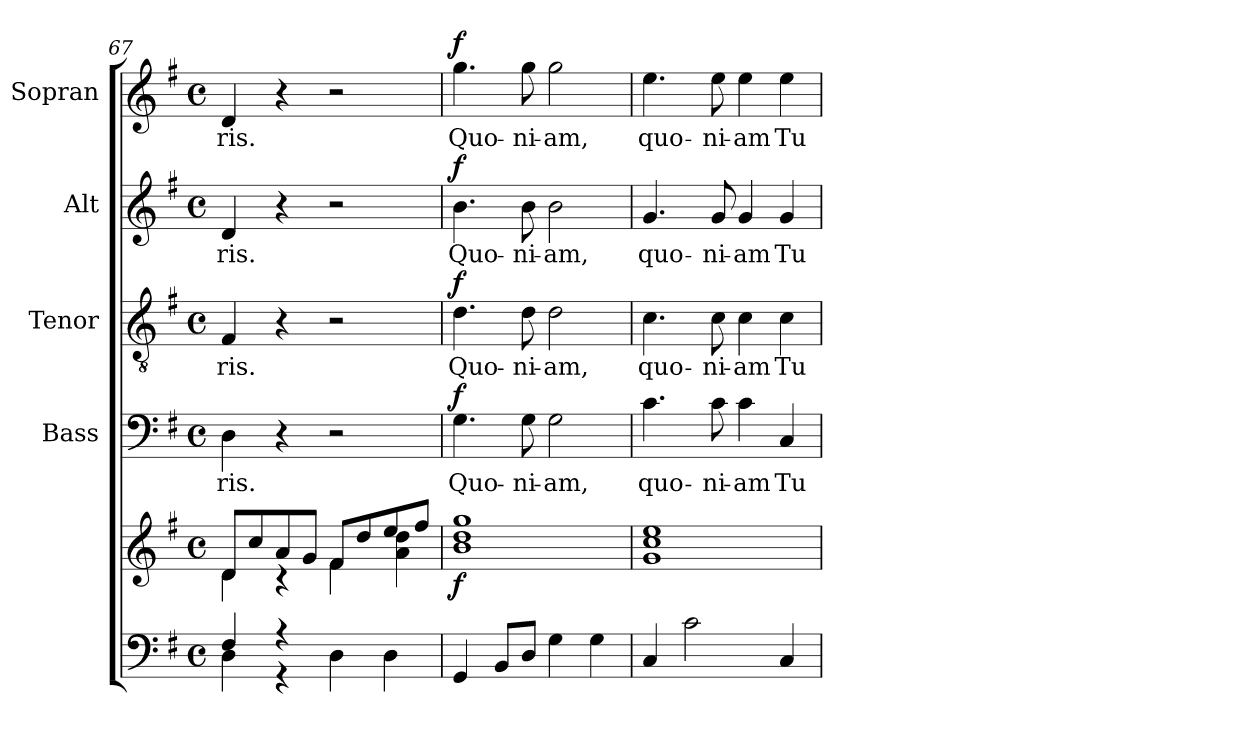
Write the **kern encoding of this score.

**kern	**kern	**dynam	**kern	**text	**dynam	**kern	**text	**dynam	**kern	**text	**dynam	**kern	**text	**dynam
*part5	*part5	*part5	*part4	*part4	*part4	*part3	*part3	*part3	*part2	*part2	*part2	*part1	*part1	*part1
*staff6	*staff5	*staff5/6	*staff4	*staff4	*staff4	*staff3	*staff3	*staff3	*staff2	*staff2	*staff2	*staff1	*staff1	*staff1
*	*	*	*I"Bass	*	*	*I"Tenor	*	*	*I"Alt	*	*	*I"Sopran	*	*
*	*	*	*I'B.	*	*	*I'T.	*	*	*I'A.	*	*	*I'S.	*	*
!!LO:PB:g=z
*clefF4	*clefG2	*	*clefF4	*	*	*clefGv2	*	*	*clefG2	*	*	*clefG2	*	*
*k[f#]	*k[f#]	*	*k[f#]	*	*	*k[f#]	*	*	*k[f#]	*	*	*k[f#]	*	*
*G:	*G:	*	*G:	*	*	*G:	*	*	*G:	*	*	*G:	*	*
*M4/4	*M4/4	*	*M4/4	*	*	*M4/4	*	*	*M4/4	*	*	*M4/4	*	*
*met(c)	*met(c)	*	*met(c)	*	*	*met(c)	*	*	*met(c)	*	*	*met(c)	*	*
=67	=67	=67	=67	=67	=67	=67	=67	=67	=67	=67	=67	=67	=67	=67
*^	*^	*	*	*	*	*	*	*	*	*	*	*	*	*
!	!	!	!	!	!	!LO:LY:b	!	!	!LO:LY:b	!	!	!LO:LY:b	!	!	!LO:LY:b	!
4F#/	4D\	8d/L	4d\	.	4D\	-ris.	.	4F#/	-ris.	.	4d/	-ris.	.	4d/	-ris.	.
.	.	8cc/	.	.	.	.	.	.	.	.	.	.	.	.	.	.
4r	4r	8a/	4rc	.	4r	.	.	4r	.	.	4r	.	.	4r	.	.
.	.	8g/J	.	.	.	.	.	.	.	.	.	.	.	.	.	.
2ryy	4D\	8f#/L	4f#\	.	2r	.	.	2r	.	.	2r	.	.	2r	.	.
.	.	8dd/	.	.	.	.	.	.	.	.	.	.	.	.	.	.
.	4D\	8ee/	4a\ 4dd\	.	.	.	.	.	.	.	.	.	.	.	.	.
.	.	8ff#/J	.	.	.	.	.	.	.	.	.	.	.	.	.	.
*v	*v	*	*	*	*	*	*	*	*	*	*	*	*	*	*	*
*	*v	*v	*	*	*	*	*	*	*	*	*	*	*	*	*
=68	=68	=68	=68	=68	=68	=68	=68	=68	=68	=68	=68	=68	=68	=68
!	!	!LO:DY:b	!	!LO:LY:b	!LO:DY:a	!	!LO:LY:b	!LO:DY:a	!	!LO:LY:b	!LO:DY:a	!	!LO:LY:b	!LO:DY:a
4GG/	1b 1dd 1gg	f	4.G\	Quo-	f	4.d\	Quo-	f	4.b\	Quo-	f	4.gg\	Quo-	f
8BB/L	.	.	.	.	.	.	.	.	.	.	.	.	.	.
!	!	!	!	!LO:LY:b	!	!	!LO:LY:b	!	!	!LO:LY:b	!	!	!LO:LY:b	!
8D/J	.	.	8G\	-ni-	.	8d\	-ni-	.	8b\	-ni-	.	8gg\	-ni-	.
!	!	!	!	!LO:LY:b	!	!	!LO:LY:b	!	!	!LO:LY:b	!	!	!LO:LY:b	!
4G\	.	.	2G\	-am,	.	2d\	-am,	.	2b\	-am,	.	2gg\	-am,	.
4G\	.	.	.	.	.	.	.	.	.	.	.	.	.	.
=69	=69	=69	=69	=69	=69	=69	=69	=69	=69	=69	=69	=69	=69	=69
!	!	!	!	!LO:LY:b	!	!	!LO:LY:b	!	!	!LO:LY:b	!	!	!LO:LY:b	!
4C/	1g 1cc 1ee	.	4.c\	quo-	.	4.c\	quo-	.	4.g/	quo-	.	4.ee\	quo-	.
2c\	.	.	.	.	.	.	.	.	.	.	.	.	.	.
!	!	!	!	!LO:LY:b	!	!	!LO:LY:b	!	!	!LO:LY:b	!	!	!LO:LY:b	!
.	.	.	8c\	-ni-	.	8c\	-ni-	.	8g/	-ni-	.	8ee\	-ni-	.
!	!	!	!	!LO:LY:b	!	!	!LO:LY:b	!	!	!LO:LY:b	!	!	!LO:LY:b	!
.	.	.	4c\	-am	.	4c\	-am	.	4g/	-am	.	4ee\	-am	.
!	!	!	!	!LO:LY:b	!	!	!LO:LY:b	!	!	!LO:LY:b	!	!	!LO:LY:b	!
4C/	.	.	4C/	Tu	.	4c\	Tu	.	4g/	Tu	.	4ee\	Tu	.
=	=	=	=	=	=	=	=	=	=	=	=	=	=	=
*-	*-	*-	*-	*-	*-	*-	*-	*-	*-	*-	*-	*-	*-	*-
